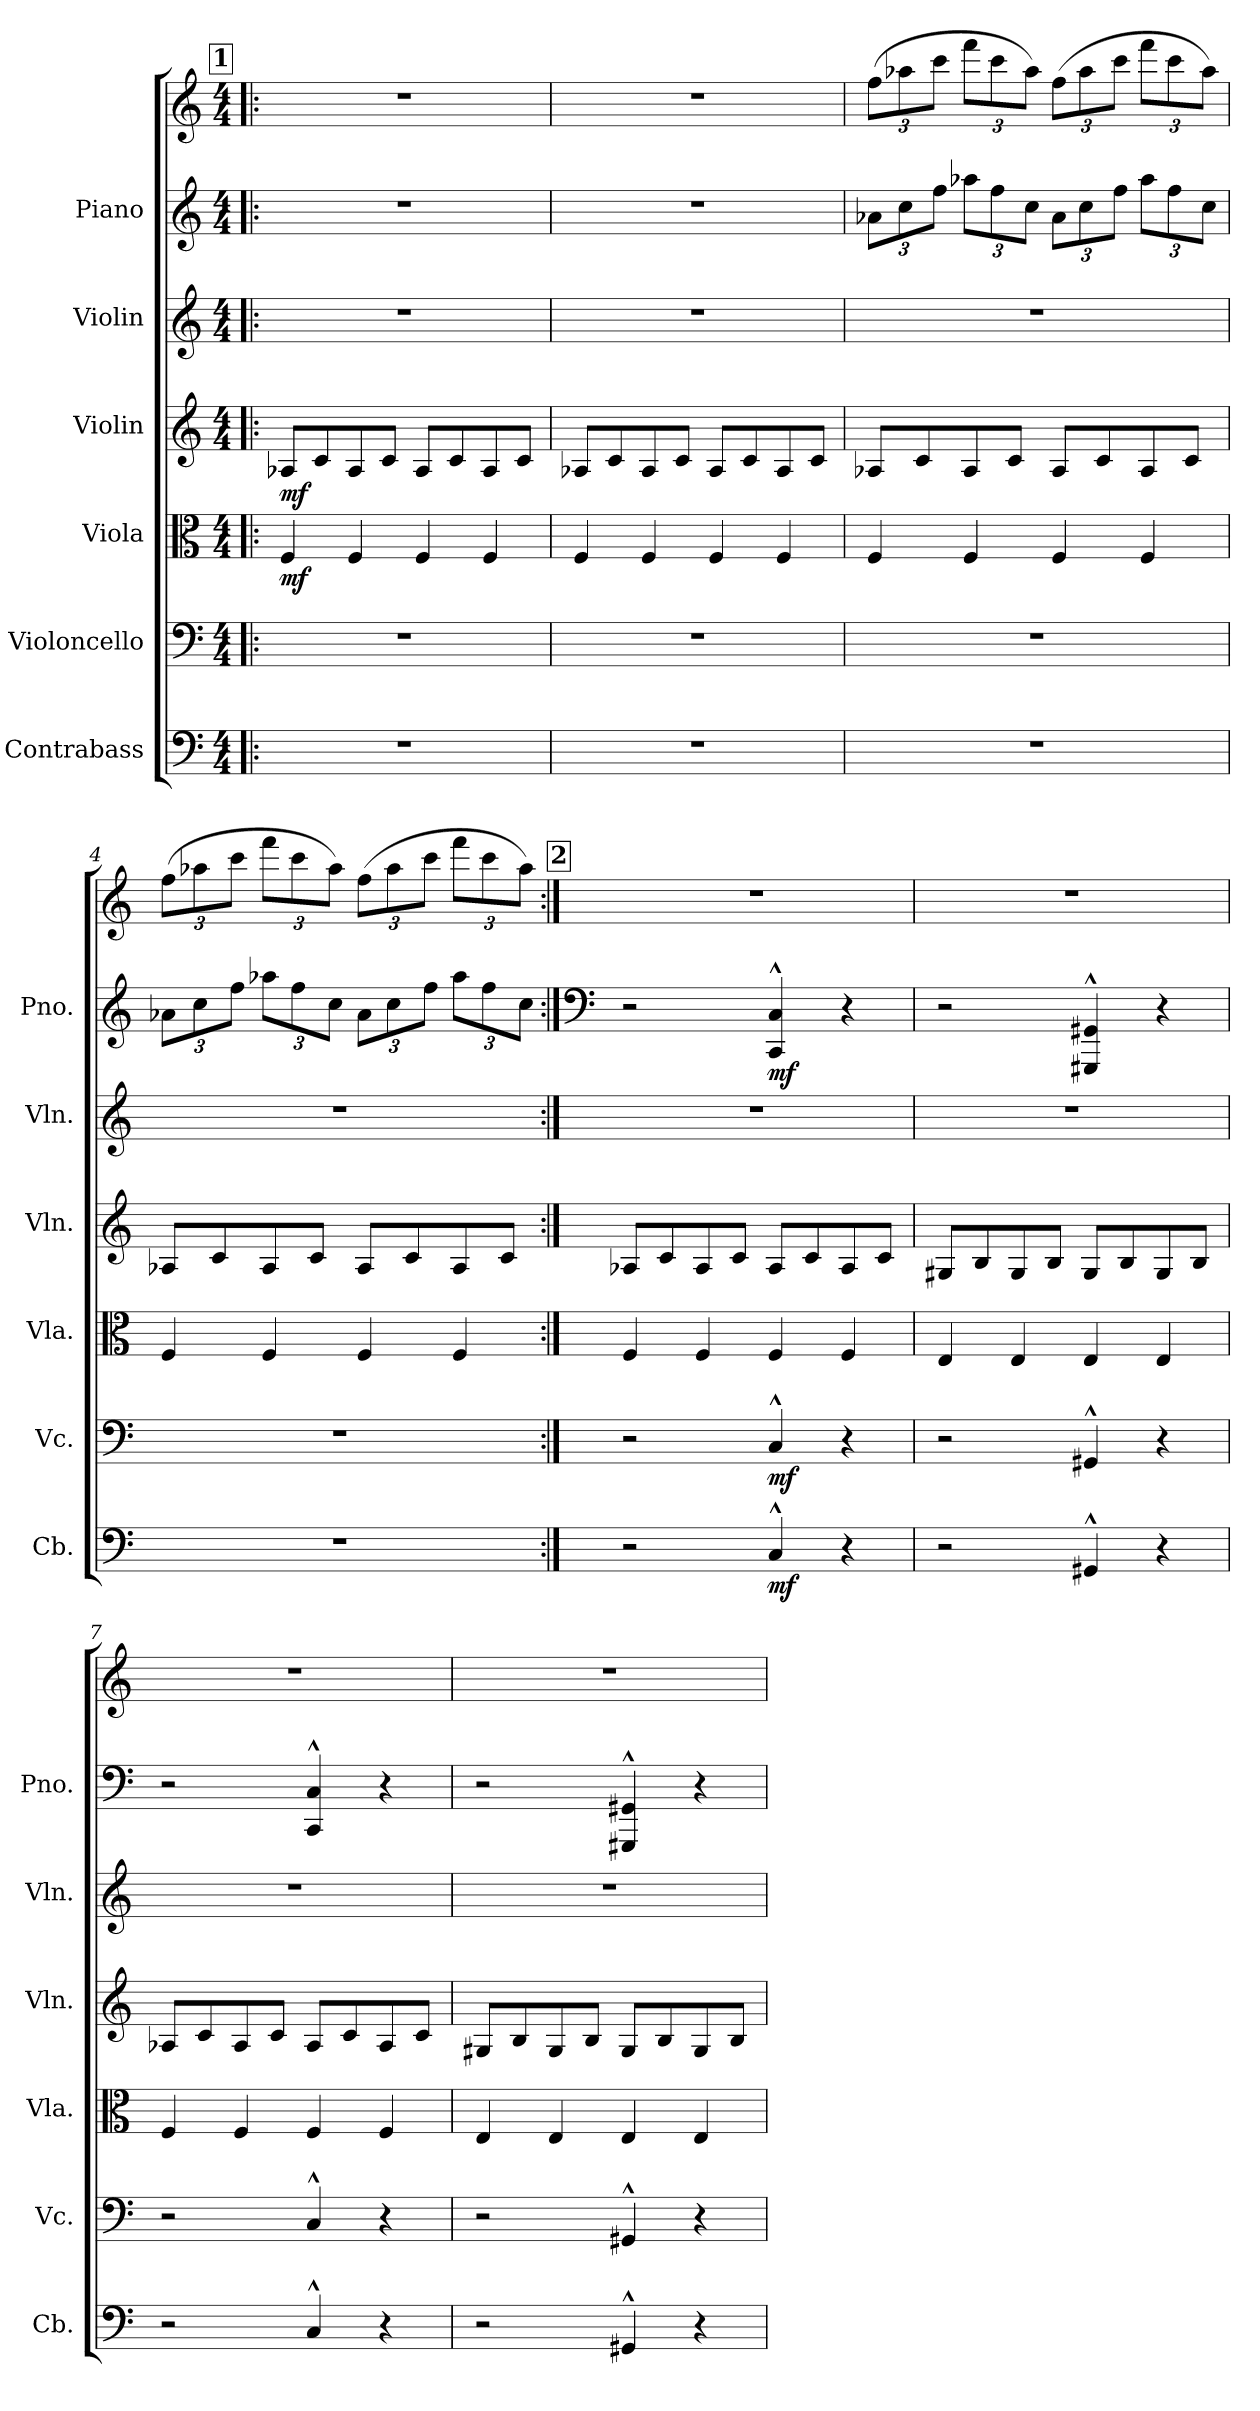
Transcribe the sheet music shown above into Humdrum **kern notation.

**kern	**dynam	**kern	**dynam	**kern	**dynam	**kern	**dynam	**kern	**kern	**kern	**dynam
*part6	*part6	*part5	*part5	*part4	*part4	*part3	*part3	*part2	*part1	*part1	*part1
*staff7	*staff7	*staff6	*staff6	*staff5	*staff5	*staff4	*staff4	*staff3	*staff2	*staff1	*staff1/2
*I"Contrabass	*	*I"Violoncello	*	*I"Viola	*	*I"Violin	*	*I"Violin	*I"Piano	*	*
*I'Cb.	*	*I'Vc.	*	*I'Vla.	*	*I'Vln.	*	*I'Vln.	*I'Pno.	*	*
*clefF4	*	*clefF4	*	*clefC3	*	*clefG2	*	*clefG2	*clefG2	*clefG2	*
*ITrd7c12	*	*	*	*	*	*	*	*	*	*	*
*k[]	*	*k[]	*	*k[]	*	*k[]	*	*k[]	*k[]	*k[]	*
*M4/4	*	*M4/4	*	*M4/4	*	*M4/4	*	*M4/4	*M4/4	*M4/4	*
*MM168	*	*MM168	*	*MM168	*	*MM168	*	*MM168	*MM168	*MM168	*
!!LO:REH:place=s1:a:B:fs=14:t=1
=1!|:	=1!|:	=1!|:	=1!|:	=1!|:	=1!|:	=1!|:	=1!|:	=1!|:	=1!|:	=1!|:	=1!|:
!	!	!	!	!	!LO:DY:b	!	!LO:DY:b	!	!	!	!
1r	.	1r	.	4F/	mf	8A-X/L	mf	1r	1r	1r	.
.	.	.	.	.	.	8c/	.	.	.	.	.
.	.	.	.	4F/	.	8A-/	.	.	.	.	.
.	.	.	.	.	.	8c/J	.	.	.	.	.
.	.	.	.	4F/	.	8A-/L	.	.	.	.	.
.	.	.	.	.	.	8c/	.	.	.	.	.
.	.	.	.	4F/	.	8A-/	.	.	.	.	.
.	.	.	.	.	.	8c/J	.	.	.	.	.
=2	=2	=2	=2	=2	=2	=2	=2	=2	=2	=2	=2
1r	.	1r	.	4F/	.	8A-X/L	.	1r	1r	1r	.
.	.	.	.	.	.	8c/	.	.	.	.	.
.	.	.	.	4F/	.	8A-/	.	.	.	.	.
.	.	.	.	.	.	8c/J	.	.	.	.	.
.	.	.	.	4F/	.	8A-/L	.	.	.	.	.
.	.	.	.	.	.	8c/	.	.	.	.	.
.	.	.	.	4F/	.	8A-/	.	.	.	.	.
.	.	.	.	.	.	8c/J	.	.	.	.	.
=3	=3	=3	=3	=3	=3	=3	=3	=3	=3	=3	=3
*	*	*	*	*	*	*	*	*	*Xbrackettup	*Xbrackettup	*
!	!	!	!	!	!	!	!	!	!	!	!LO:DY:a=2
!	!	!	!	!	!	!	!	!	!	!	!LO:DY:n=1:b=2
1r	.	1r	.	4F/	.	8A-X/L	.	1r	12a-X\L	(12ff\L	mf mf
.	.	.	.	.	.	.	.	.	12cc\	12aa-X\	.
.	.	.	.	.	.	8c/	.	.	.	.	.
.	.	.	.	.	.	.	.	.	12ff\J	12ccc\J	.
.	.	.	.	4F/	.	8A-/	.	.	12aa-X\L	12fff\L	.
.	.	.	.	.	.	.	.	.	12ff\	12ccc\	.
.	.	.	.	.	.	8c/J	.	.	.	.	.
.	.	.	.	.	.	.	.	.	12cc\J	12aa-\J)	.
.	.	.	.	4F/	.	8A-/L	.	.	12a-\L	(12ff\L	.
.	.	.	.	.	.	.	.	.	12cc\	12aa-\	.
.	.	.	.	.	.	8c/	.	.	.	.	.
.	.	.	.	.	.	.	.	.	12ff\J	12ccc\J	.
.	.	.	.	4F/	.	8A-/	.	.	12aa-\L	12fff\L	.
.	.	.	.	.	.	.	.	.	12ff\	12ccc\	.
.	.	.	.	.	.	8c/J	.	.	.	.	.
.	.	.	.	.	.	.	.	.	12cc\J	12aa-\J)	.
!!LO:LB:g=z
=4	=4	=4	=4	=4	=4	=4	=4	=4	=4	=4	=4
1r	.	1r	.	4F/	.	8A-X/L	.	1r	12a-X\L	(12ff\L	.
.	.	.	.	.	.	.	.	.	12cc\	12aa-X\	.
.	.	.	.	.	.	8c/	.	.	.	.	.
.	.	.	.	.	.	.	.	.	12ff\J	12ccc\J	.
.	.	.	.	4F/	.	8A-/	.	.	12aa-X\L	12fff\L	.
.	.	.	.	.	.	.	.	.	12ff\	12ccc\	.
.	.	.	.	.	.	8c/J	.	.	.	.	.
.	.	.	.	.	.	.	.	.	12cc\J	12aa-\J)	.
.	.	.	.	4F/	.	8A-/L	.	.	12a-\L	(12ff\L	.
.	.	.	.	.	.	.	.	.	12cc\	12aa-\	.
.	.	.	.	.	.	8c/	.	.	.	.	.
.	.	.	.	.	.	.	.	.	12ff\J	12ccc\J	.
.	.	.	.	4F/	.	8A-/	.	.	12aa-\L	12fff\L	.
.	.	.	.	.	.	.	.	.	12ff\	12ccc\	.
.	.	.	.	.	.	8c/J	.	.	.	.	.
.	.	.	.	.	.	.	.	.	12cc\J	12aa-\J)	.
!!LO:REH:place=s1:a:B:fs=14:t=2
=5:|!	=5:|!	=5:|!	=5:|!	=5:|!	=5:|!	=5:|!	=5:|!	=5:|!	=5:|!	=5:|!	=5:|!
*	*	*	*	*	*	*	*	*	*clefF4	*	*
!	!	!	!	!	!LO:DY:b	!	!	!	!	!	!
!	!	!	!	!	!LO:DY:n=1:a	!	!	!	!	!	!
2r	.	2r	.	4F/	mp mp	8A-X/L	.	1r	2r	1r	.
.	.	.	.	.	.	8c/	.	.	.	.	.
.	.	.	.	4F/	.	8A-/	.	.	.	.	.
.	.	.	.	.	.	8c/J	.	.	.	.	.
!	!LO:DY:b	!	!LO:DY:b	!	!	!	!	!	!	!	!LO:DY:b=2
4CC^^/	mf	4C^^/	mf	4F/	.	8A-/L	.	.	4CC/^^ 4C/^^	.	mf
.	.	.	.	.	.	8c/	.	.	.	.	.
4r	.	4r	.	4F/	.	8A-/	.	.	4r	.	.
.	.	.	.	.	.	8c/J	.	.	.	.	.
=6	=6	=6	=6	=6	=6	=6	=6	=6	=6	=6	=6
2r	.	2r	.	4E/	.	8G#X/L	.	1r	2r	1r	.
.	.	.	.	.	.	8B/	.	.	.	.	.
.	.	.	.	4E/	.	8G#/	.	.	.	.	.
.	.	.	.	.	.	8B/J	.	.	.	.	.
4GGG#X^^/	.	4GG#X^^/	.	4E/	.	8G#/L	.	.	4GGG#X/^^ 4GG#X/^^	.	.
.	.	.	.	.	.	8B/	.	.	.	.	.
4r	.	4r	.	4E/	.	8G#/	.	.	4r	.	.
.	.	.	.	.	.	8B/J	.	.	.	.	.
!!LO:PB:g=z
=7	=7	=7	=7	=7	=7	=7	=7	=7	=7	=7	=7
2r	.	2r	.	4F/	.	8A-X/L	.	1r	2r	1r	.
.	.	.	.	.	.	8c/	.	.	.	.	.
.	.	.	.	4F/	.	8A-/	.	.	.	.	.
.	.	.	.	.	.	8c/J	.	.	.	.	.
4CC^^/	.	4C^^/	.	4F/	.	8A-/L	.	.	4CC/^^ 4C/^^	.	.
.	.	.	.	.	.	8c/	.	.	.	.	.
4r	.	4r	.	4F/	.	8A-/	.	.	4r	.	.
.	.	.	.	.	.	8c/J	.	.	.	.	.
=8	=8	=8	=8	=8	=8	=8	=8	=8	=8	=8	=8
2r	.	2r	.	4E/	.	8G#X/L	.	1r	2r	1r	.
.	.	.	.	.	.	8B/	.	.	.	.	.
.	.	.	.	4E/	.	8G#/	.	.	.	.	.
.	.	.	.	.	.	8B/J	.	.	.	.	.
4GGG#X^^/	.	4GG#X^^/	.	4E/	.	8G#/L	.	.	4GGG#X/^^ 4GG#X/^^	.	.
.	.	.	.	.	.	8B/	.	.	.	.	.
4r	.	4r	.	4E/	.	8G#/	.	.	4r	.	.
.	.	.	.	.	.	8B/J	.	.	.	.	.
=	=	=	=	=	=	=	=	=	=	=	=
*-	*-	*-	*-	*-	*-	*-	*-	*-	*-	*-	*-
